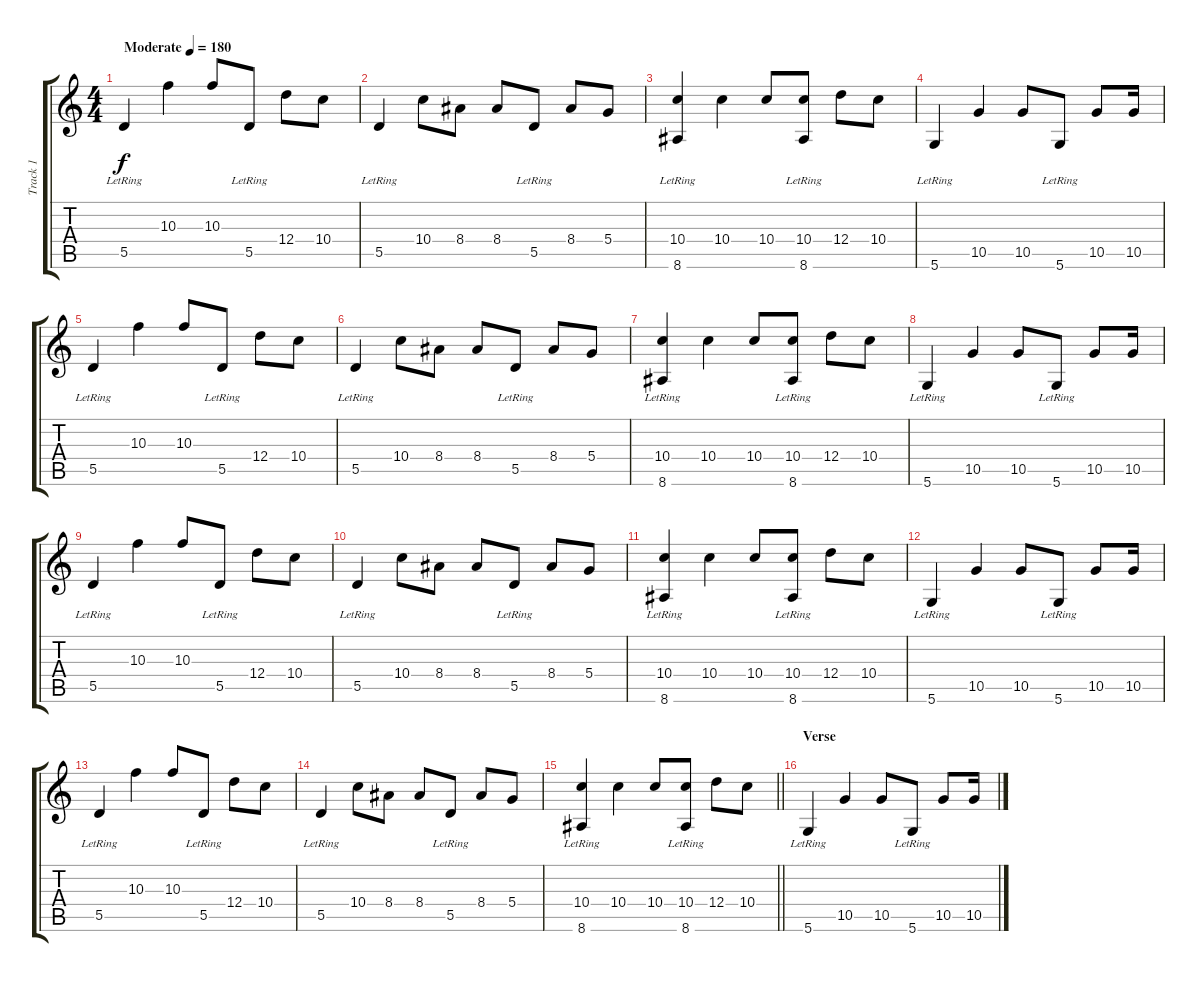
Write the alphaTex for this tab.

\track ("Track 1" "Track 1") {instrument acousticguitarsteel}
\staff {score tabs}
\tuning (E4 B3 G3 D3 A2 D2) {hide}
\ts (4 4)
\tempo (180 "Moderate")
\clef g2
\ks c
5.5{lr}.4{dy f instrument acousticguitarsteel} 10.3.4 10.3.8 5.5{lr}.8 12.4.8 10.4.8 |
5.5{lr}.4 10.4.8 8.4.8 8.4.8 5.5{lr}.8 8.4.8 5.4.8 |
(10.4 8.6{lr}).4 10.4.4 10.4.8 (10.4 8.6{lr}).8 12.4.8 10.4.8 |
5.6{lr}.4 10.5.4 10.5.8 5.6{lr}.8 10.5.8 10.5.16 |
5.5{lr}.4 10.3.4 10.3.8 5.5{lr}.8 12.4.8 10.4.8 |
5.5{lr}.4 10.4.8 8.4.8 8.4.8 5.5{lr}.8 8.4.8 5.4.8 |
(10.4 8.6{lr}).4 10.4.4 10.4.8 (10.4 8.6{lr}).8 12.4.8 10.4.8 |
5.6{lr}.4 10.5.4 10.5.8 5.6{lr}.8 10.5.8 10.5.16 |
5.5{lr}.4 10.3.4 10.3.8 5.5{lr}.8 12.4.8 10.4.8 |
5.5{lr}.4 10.4.8 8.4.8 8.4.8 5.5{lr}.8 8.4.8 5.4.8 |
(10.4 8.6{lr}).4 10.4.4 10.4.8 (10.4 8.6{lr}).8 12.4.8 10.4.8 |
5.6{lr}.4 10.5.4 10.5.8 5.6{lr}.8 10.5.8 10.5.16 |
5.5{lr}.4 10.3.4 10.3.8 5.5{lr}.8 12.4.8 10.4.8 |
5.5{lr}.4 10.4.8 8.4.8 8.4.8 5.5{lr}.8 8.4.8 5.4.8 |
\barLineRight lightlight
(10.4 8.6{lr}).4 10.4.4 10.4.8 (10.4 8.6{lr}).8 12.4.8 10.4.8 |
\section ("" "Verse")
5.6{lr}.4 10.5.4 10.5.8 5.6{lr}.8 10.5.8 10.5.16
